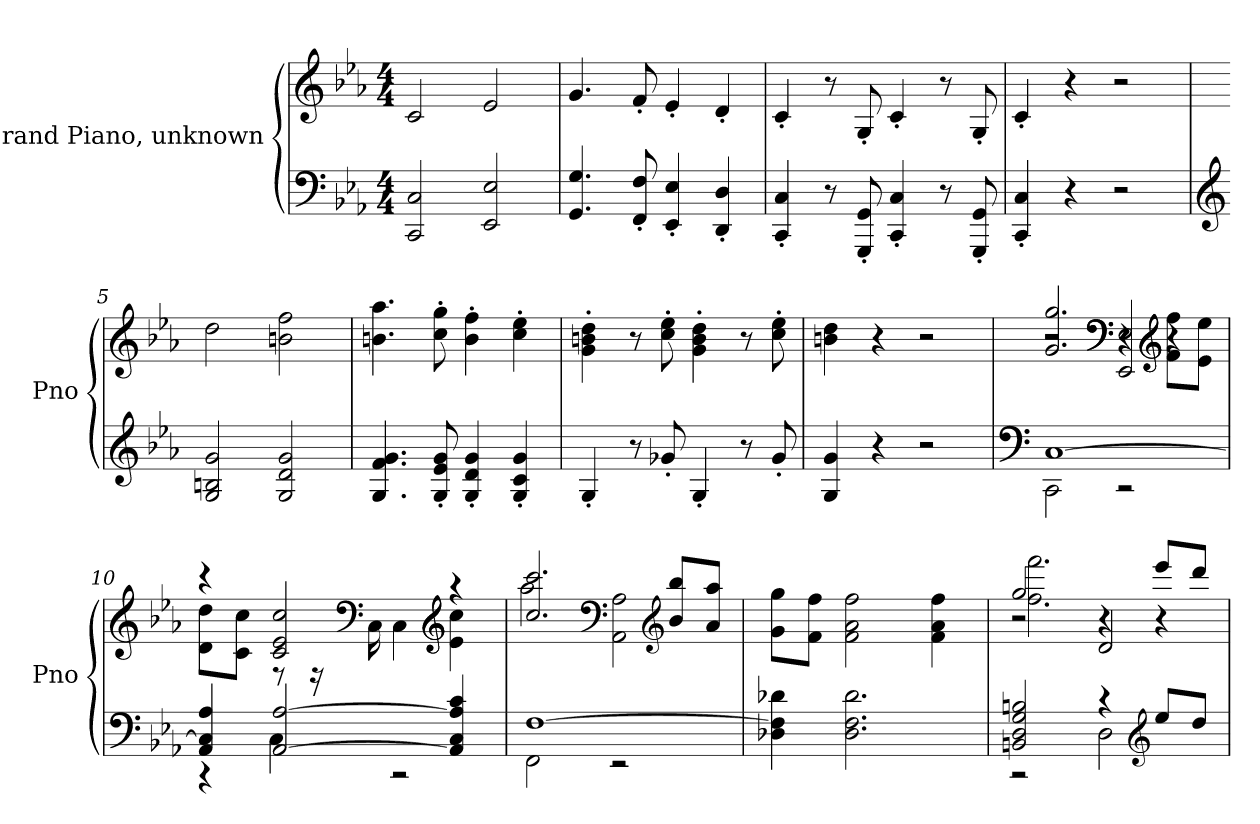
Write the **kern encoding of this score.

**kern	**kern
*part1	*part1
*staff2	*staff1
*I"Grand Piano, unknown	*
*I'Pno	*
*clefF4	*clefG2
*k[b-e-a-]	*k[b-e-a-]
*M4/4	*M4/4
*MM120	*MM120
=1	=1
2CC/ 2C/	2c/
2EE-/ 2E-/	2e-/
=2	=2
4.GG/ 4.G/	4.g/
8FF/' 8F/'	8f'/
4EE-/' 4E-/'	4e-'/
4DD/' 4D/'	4d'/
=3	=3
4CC/' 4C/'	4c'/
8r	8r
8GGG/' 8GG/'	8G'/
4CC/' 4C/'	4c'/
8r	8r
8GGG/' 8GG/'	8G'/
=4	=4
4CC/' 4C/'	4c'/
4r	4r
2r	2r
=5	=5
*clefG2	*
2G/ 2Bn/ 2g/	2dd\
2G/ 2d/ 2g/	2bn\ 2ff\
=6	=6
4.G/ 4.f/ 4.g/	4.bn\ 4.aa-\
8G/' 8e-/' 8g/'	8cc\' 8gg\'
4G/' 4d/' 4g/'	4b\' 4ff\'
4G/' 4c/' 4g/'	4cc\' 4ee-\'
=7	=7
4G'/	4g\' 4bn\' 4dd\'
8r	8r
8g-X'/	8cc\' 8ee-\'
4G'/	4g\' 4b\' 4dd\'
8r	8r
8g-'/	8cc\' 8ee-\'
!!LO:LB:g=z
=8	=8
4G/ 4g/	4bn\ 4dd\
4r	4r
2r	2r
=9	=9
*clefF4	*
*^	*^
*	*	*	*^
[1C	2CC\	2.g/ 2.gg/	2r	2r
*	*	*clefF4	*	*
.	2r	.	4r	2EE-/ 2E-/
*	*	*clefG2	*	*
.	.	4r	8f\ 8ff\L	.
.	.	.	8e-\ 8ee-\J	.
*	*	*	*v	*v
=10	=10	=10	=10
4AA-/ 4C/] 4A-/	4r	4r	8d\ 8dd\L
.	.	.	8c\ 8cc\J
[2AA-/ [2A-/	4C\	2c/ 2e-/ 2cc/	8r
.	.	.	16r
*	*	*clefF4	*
.	.	.	16C\
.	2r	.	4C\
*	*	*clefG2	*
4AA-/] 4C/ 4A-/] 4c/	.	4r	4e-\ 4cc\
=11	=11	=11	=11
[1F	2FF\	2.cc/ 2.ccc/	2aa-\
*	*	*clefF4	*
.	2r	.	2AA-\ 2A-\
*	*	*clefG2	*
.	.	8b-/ 8bb-/L	.
.	.	8a-/ 8aa-/J	.
*v	*v	*	*
*	*v	*v
=12	=12
4D-X\ 4F\] 4d-X\	8g\ 8gg\L
.	8f\ 8ff\J
2.D-\ 2.F\ 2.d-\	2f\ 2a-\ 2ff\
.	4f\ 4a-\ 4ff\
!!LO:LB:g=z
=13	=13
*^	*^
*	*	*	*^
2BBn/ 2D/ 2G/ 2Bn/	2r	2gg/	2.ff\ 2.fff\	2r
4r	2D\	4r	.	2d/
*clefG2	*	*	*	*
8ee-/L	.	8eee-/L	4r	.
8dd/J	.	8ddd/J	.	.
*v	*v	*	*	*
*	*v	*v	*v
=	=
*-	*-
